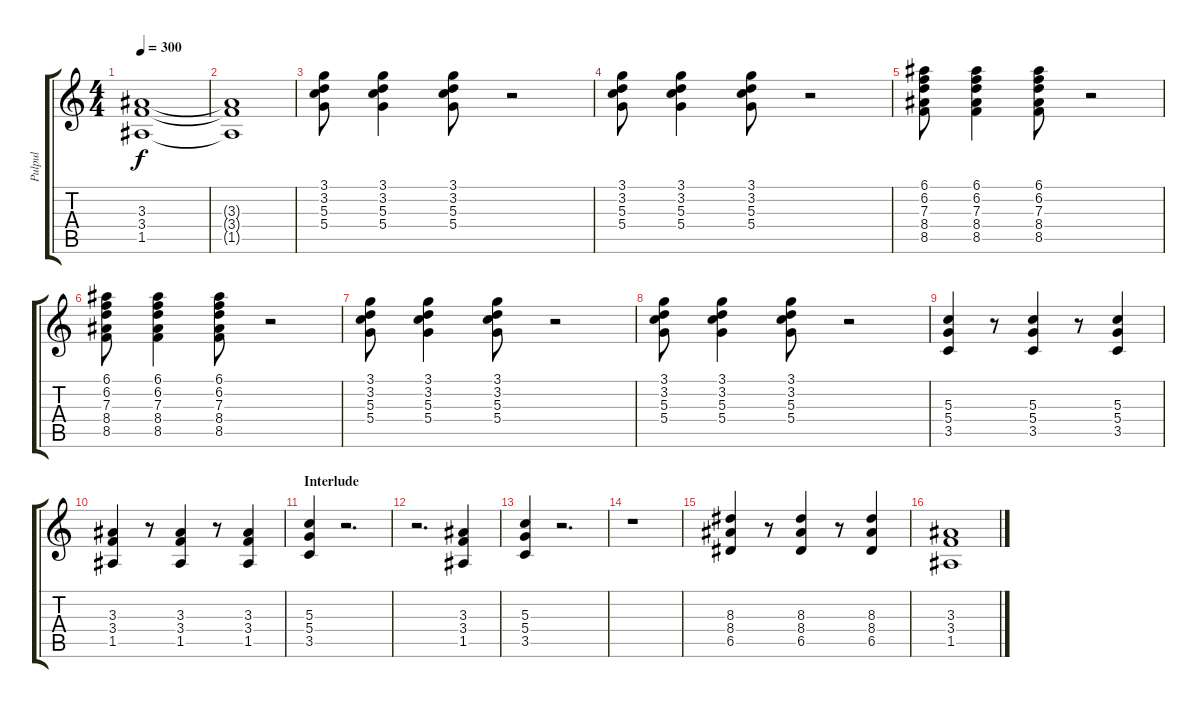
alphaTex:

\track ("Pulpul" "Pulpul") {instrument electricguitarclean}
\staff {score tabs}
\tuning (E4 B3 G3 D3 A2 E2) {hide}
\ts (4 4)
\tempo 300
\clef g2
\ks c
(3.3 3.4 1.5).1{dy f} |
(3.3{t} 3.4{t} 1.5{t}).1 |
(3.1 3.2 5.3 5.4).8{balance 3} (3.1 3.2 5.3 5.4).4 (3.1 3.2 5.3 5.4).8 r.2 |
(3.1 3.2 5.3 5.4).8 (3.1 3.2 5.3 5.4).4 (3.1 3.2 5.3 5.4).8 r.2 |
(6.1 6.2 7.3 8.4 8.5).8 (6.1 6.2 7.3 8.4 8.5).4 (6.1 6.2 7.3 8.4 8.5).8 r.2 |
(6.1 6.2 7.3 8.4 8.5).8 (6.1 6.2 7.3 8.4 8.5).4 (6.1 6.2 7.3 8.4 8.5).8 r.2 |
(3.1 3.2 5.3 5.4).8 (3.1 3.2 5.3 5.4).4 (3.1 3.2 5.3 5.4).8 r.2 |
(3.1 3.2 5.3 5.4).8 (3.1 3.2 5.3 5.4).4 (3.1 3.2 5.3 5.4).8 r.2 |
(5.3 5.4 3.5).4{instrument overdrivenguitar} r.8 (5.3 5.4 3.5).4 r.8 (5.3 5.4 3.5).4 |
(3.3 3.4 1.5).4 r.8 (3.3 3.4 1.5).4 r.8 (3.3 3.4 1.5).4 |
\section ("" "Interlude")
(5.3 5.4 3.5).4 r.2{d} |
r.2{d} (3.3 3.4 1.5).4 |
(5.3 5.4 3.5).4 r.2{d} |
r.1 |
(8.3 8.4 6.5).4 r.8 (8.3 8.4 6.5).4 r.8 (8.3 8.4 6.5).4 |
(3.3 3.4 1.5).1
